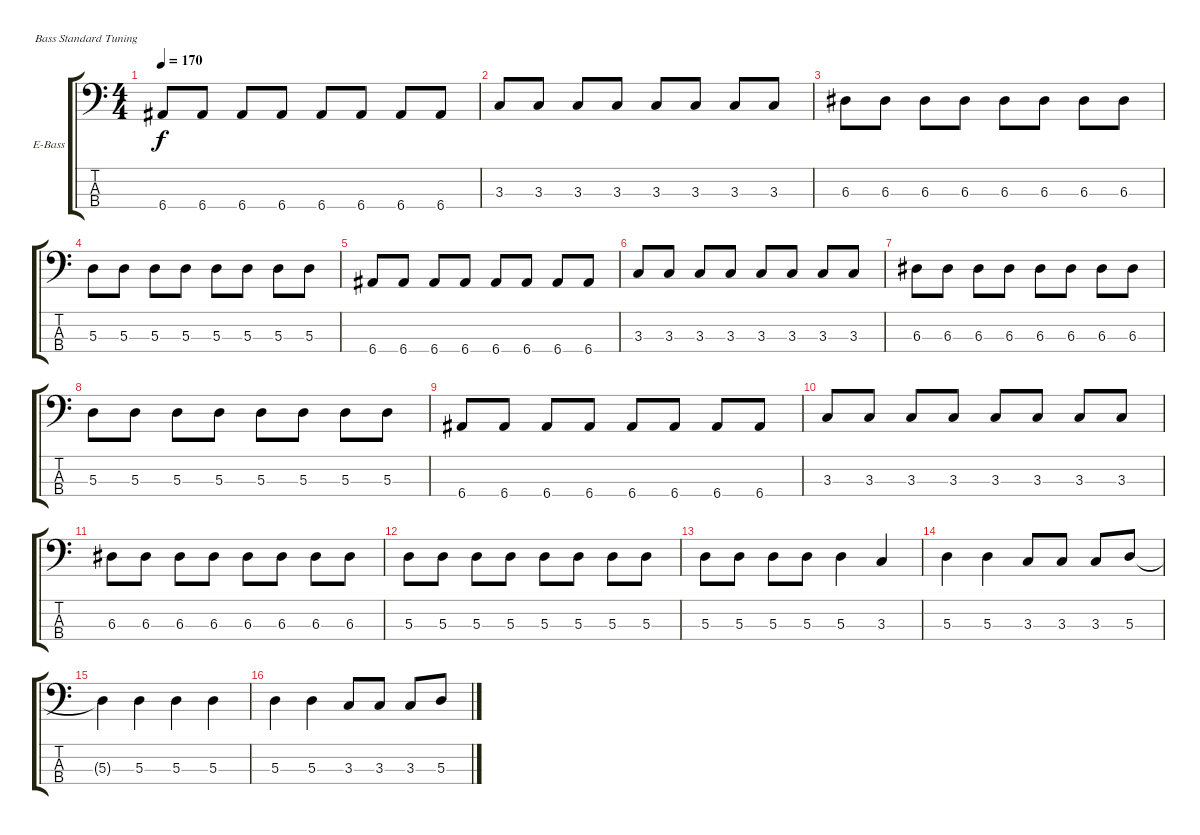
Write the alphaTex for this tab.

\bracketExtendMode groupsimilarinstruments
\firstSystemTrackNameOrientation horizontal
\otherSystemsTrackNameOrientation horizontal
\track ("Бас - гитара" "E-Bass") {instrument electricbassfinger}
\staff {score tabs}
\tuning (G2 D2 A1 E1)
\ts (4 4)
\tempo 170
\clef f4
\ks c
6.4.8{dy f} 6.4.8 6.4.8 6.4.8 6.4.8 6.4.8 6.4.8 6.4.8 |
3.3.8 3.3.8 3.3.8 3.3.8 3.3.8 3.3.8 3.3.8 3.3.8 |
6.3.8 6.3.8 6.3.8 6.3.8 6.3.8 6.3.8 6.3.8 6.3.8 |
5.3.8 5.3.8 5.3.8 5.3.8 5.3.8 5.3.8 5.3.8 5.3.8 |
6.4.8 6.4.8 6.4.8 6.4.8 6.4.8 6.4.8 6.4.8 6.4.8 |
3.3.8 3.3.8 3.3.8 3.3.8 3.3.8 3.3.8 3.3.8 3.3.8 |
6.3.8 6.3.8 6.3.8 6.3.8 6.3.8 6.3.8 6.3.8 6.3.8 |
5.3.8 5.3.8 5.3.8 5.3.8 5.3.8 5.3.8 5.3.8 5.3.8 |
6.4.8 6.4.8 6.4.8 6.4.8 6.4.8 6.4.8 6.4.8 6.4.8 |
3.3.8 3.3.8 3.3.8 3.3.8 3.3.8 3.3.8 3.3.8 3.3.8 |
6.3.8 6.3.8 6.3.8 6.3.8 6.3.8 6.3.8 6.3.8 6.3.8 |
5.3.8 5.3.8 5.3.8 5.3.8 5.3.8 5.3.8 5.3.8 5.3.8 |
5.3.8 5.3.8 5.3.8 5.3.8 5.3.4 3.3.4 |
5.3.4 5.3.4 3.3.8 3.3.8 3.3.8 5.3.8 |
5.3{t}.4 5.3.4 5.3.4 5.3.4 |
5.3.4 5.3.4 3.3.8 3.3.8 3.3.8 5.3.8
